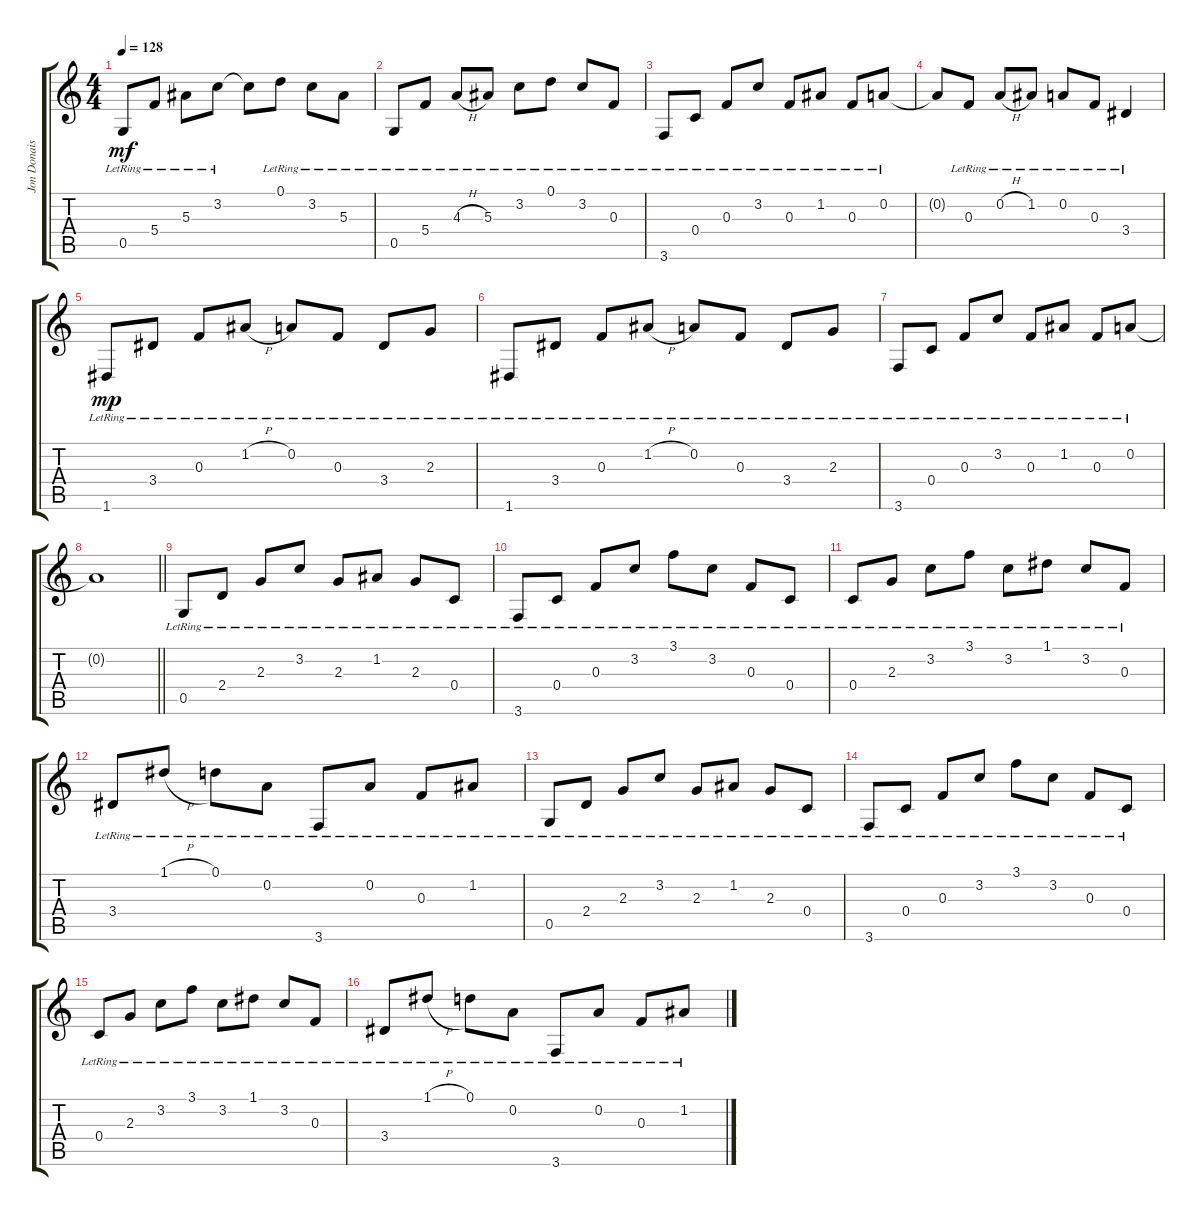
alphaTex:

\track ("Jon Donais Acoustic" "Jon Donais") {instrument acousticguitarsteel}
\staff {score tabs}
\tuning (D4 A3 F3 C3 G2 D2) {hide}
\ts (4 4)
\tempo 128
\clef g2
\ks c
0.5{lr}.8{dy mf} 5.4{lr}.8 5.3{lr}.8 3.2{lr}.8 3.2{t}.8 0.1{lr}.8 3.2{lr}.8 5.3{lr}.8 |
0.5{lr}.8 5.4{lr}.8 4.3{h lr}.8 5.3{lr}.8 3.2{lr}.8 0.1{lr}.8 3.2{lr}.8 0.3{lr}.8 |
3.6{lr}.8 0.4{lr}.8 0.3{lr}.8 3.2{lr}.8 0.3{lr}.8 1.2{lr}.8 0.3{lr}.8 0.2{lr}.8 |
0.2{t}.8 0.3{lr}.8 0.2{h lr}.8 1.2{lr}.8 0.2{lr}.8 0.3{lr}.8 3.4{lr}.4 |
1.6{lr}.8{dy mp} 3.4{lr}.8 0.3{lr}.8 1.2{h lr}.8 0.2{lr}.8 0.3{lr}.8 3.4{lr}.8 2.3{lr}.8 |
1.6{lr}.8 3.4{lr}.8 0.3{lr}.8 1.2{h lr}.8 0.2{lr}.8 0.3{lr}.8 3.4{lr}.8 2.3{lr}.8 |
3.6{lr}.8 0.4{lr}.8 0.3{lr}.8 3.2{lr}.8 0.3{lr}.8 1.2{lr}.8 0.3{lr}.8 0.2{lr}.8 |
\barLineRight lightlight
0.2{t}.1 |
0.5{lr}.8 2.4{lr}.8 2.3{lr}.8 3.2{lr}.8 2.3{lr}.8 1.2{lr}.8 2.3{lr}.8 0.4{lr}.8 |
3.6{lr}.8 0.4{lr}.8 0.3{lr}.8 3.2{lr}.8 3.1{lr}.8 3.2{lr}.8 0.3{lr}.8 0.4{lr}.8 |
0.4{lr}.8 2.3{lr}.8 3.2{lr}.8 3.1{lr}.8 3.2{lr}.8 1.1{lr}.8 3.2{lr}.8 0.3{lr}.8 |
3.4{lr}.8 1.1{h lr}.8 0.1{lr}.8 0.2{lr}.8 3.6{lr}.8 0.2{lr}.8 0.3{lr}.8 1.2{lr}.8 |
0.5{lr}.8 2.4{lr}.8 2.3{lr}.8 3.2{lr}.8 2.3{lr}.8 1.2{lr}.8 2.3{lr}.8 0.4{lr}.8 |
3.6{lr}.8 0.4{lr}.8 0.3{lr}.8 3.2{lr}.8 3.1{lr}.8 3.2{lr}.8 0.3{lr}.8 0.4{lr}.8 |
0.4{lr}.8 2.3{lr}.8 3.2{lr}.8 3.1{lr}.8 3.2{lr}.8 1.1{lr}.8 3.2{lr}.8 0.3{lr}.8 |
3.4{lr}.8 1.1{h lr}.8 0.1{lr}.8 0.2{lr}.8 3.6{lr}.8 0.2{lr}.8 0.3{lr}.8 1.2{lr}.8
